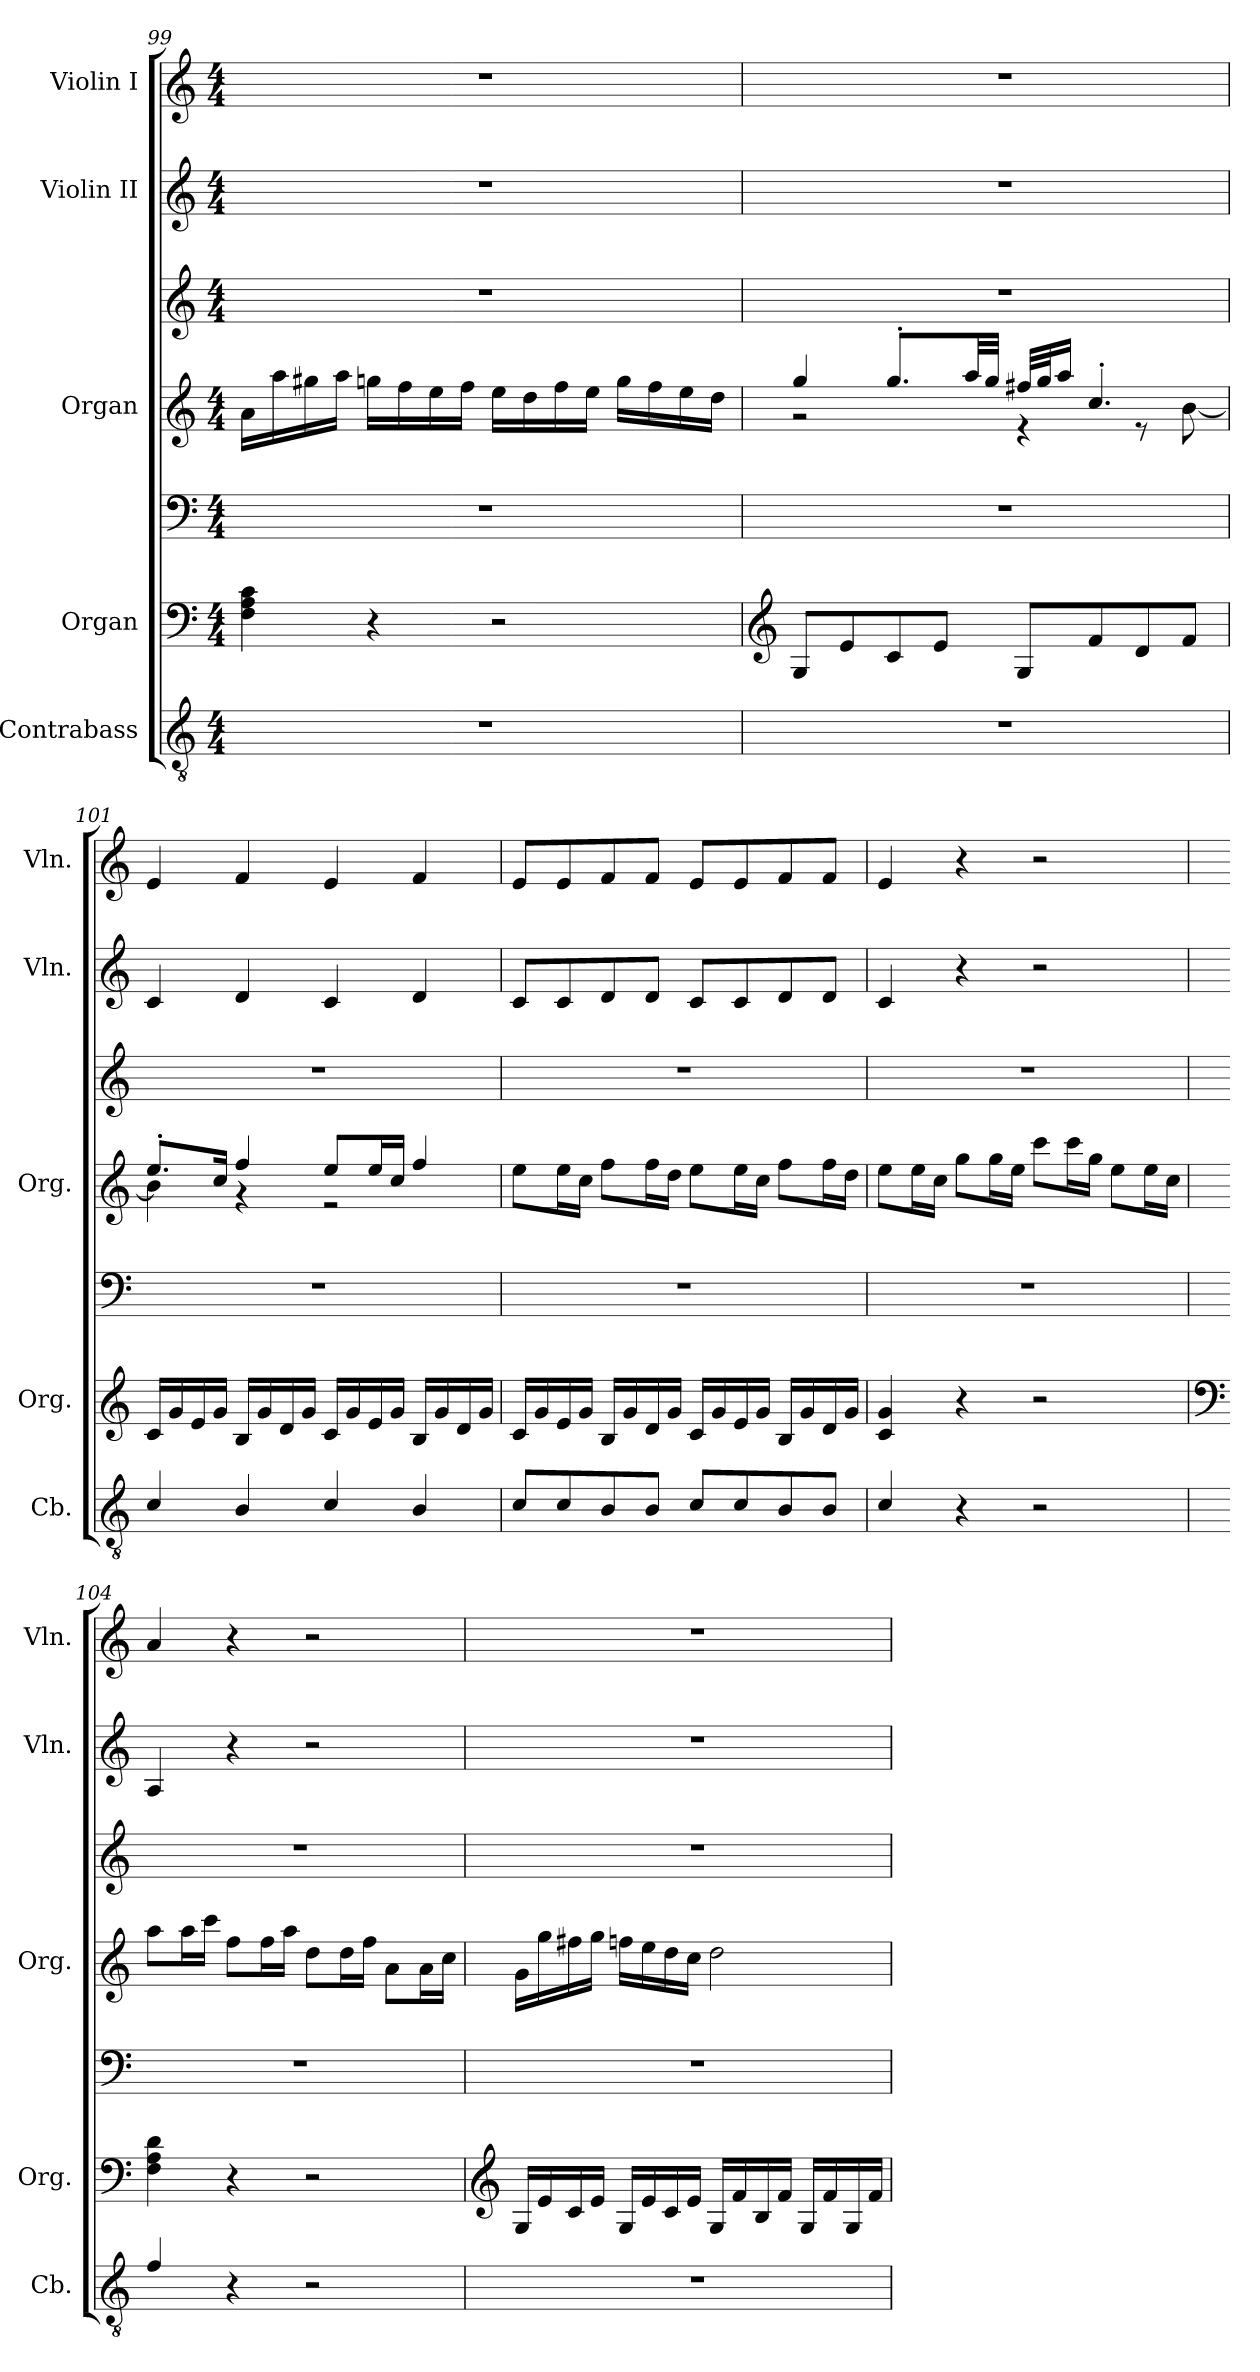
**kern	**kern	**kern	**kern	**kern	**kern	**kern
*part5	*part4	*part4	*part3	*part3	*part2	*part1
*staff7	*staff6	*staff5	*staff4	*staff3	*staff2	*staff1
*I"Contrabass	*I"Organ	*	*I"Organ	*	*I"Violin II	*I"Violin I
*I'Cb.	*I'Org.	*	*I'Org.	*	*I'Vln.	*I'Vln.
!!LO:PB:g=z
*clefGv2	*clefF4	*clefF4	*clefG2	*clefG2	*clefG2	*clefG2
*ITrd7c12	*	*	*	*	*	*
*k[]	*k[]	*k[]	*k[]	*k[]	*k[]	*k[]
*M4/4	*M4/4	*M4/4	*M4/4	*M4/4	*M4/4	*M4/4
=99	=99	=99	=99	=99	=99	=99
1r	4F\ 4A\ 4c\	1r	16a\LL	1r	1r	1r
.	.	.	16aa\	.	.	.
.	.	.	16gg#X\	.	.	.
.	.	.	16aa\JJ	.	.	.
.	4r	.	16ggn\LL	.	.	.
.	.	.	16ff\	.	.	.
.	.	.	16ee\	.	.	.
.	.	.	16ff\JJ	.	.	.
.	2r	.	16ee\LL	.	.	.
.	.	.	16dd\	.	.	.
.	.	.	16ff\	.	.	.
.	.	.	16ee\JJ	.	.	.
.	.	.	16gg\LL	.	.	.
.	.	.	16ff\	.	.	.
.	.	.	16ee\	.	.	.
.	.	.	16dd\JJ	.	.	.
=100	=100	=100	=100	=100	=100	=100
*	*clefG2	*	*	*	*	*
*	*	*	*^	*	*	*
1r	8G/L	1r	4gg/	2r	1r	1r	1r
.	8e/	.	.	.	.	.	.
.	8c/	.	8.gg'/L	.	.	.	.
.	8e/J	.	.	.	.	.	.
.	.	.	32aa/LL	.	.	.	.
.	.	.	32gg/JJJ	.	.	.	.
.	8G/L	.	32ff#X/LLL	4r	.	.	.
.	.	.	32gg/J	.	.	.	.
.	.	.	16aa/JJ	.	.	.	.
.	8f/	.	4.cc'/	.	.	.	.
.	8d/	.	.	8r	.	.	.
.	8f/J	.	.	[8b\	.	.	.
!!LO:PB:g=z
=101	=101	=101	=101	=101	=101	=101	=101
4C/	16c/LL	1r	8.ee'/L	4b\]	1r	4c/	4e/
.	16g/	.	.	.	.	.	.
.	16e/	.	.	.	.	.	.
.	16g/JJ	.	16cc/Jk	.	.	.	.
4BB/	16B/LL	.	4ff/	4r	.	4d/	4f/
.	16g/	.	.	.	.	.	.
.	16d/	.	.	.	.	.	.
.	16g/JJ	.	.	.	.	.	.
4C/	16c/LL	.	8ee/L	2r	.	4c/	4e/
.	16g/	.	.	.	.	.	.
.	16e/	.	16ee/L	.	.	.	.
.	16g/JJ	.	16cc/JJ	.	.	.	.
4BB/	16B/LL	.	4ff/	.	.	4d/	4f/
.	16g/	.	.	.	.	.	.
.	16d/	.	.	.	.	.	.
.	16g/JJ	.	.	.	.	.	.
*	*	*	*v	*v	*	*	*
=102	=102	=102	=102	=102	=102	=102
8C/L	16c/LL	1r	8ee\L	1r	8c/L	8e/L
.	16g/	.	.	.	.	.
8C/	16e/	.	16ee\L	.	8c/	8e/
.	16g/JJ	.	16cc\JJ	.	.	.
8BB/	16B/LL	.	8ff\L	.	8d/	8f/
.	16g/	.	.	.	.	.
8BB/J	16d/	.	16ff\L	.	8d/J	8f/J
.	16g/JJ	.	16dd\JJ	.	.	.
8C/L	16c/LL	.	8ee\L	.	8c/L	8e/L
.	16g/	.	.	.	.	.
8C/	16e/	.	16ee\L	.	8c/	8e/
.	16g/JJ	.	16cc\JJ	.	.	.
8BB/	16B/LL	.	8ff\L	.	8d/	8f/
.	16g/	.	.	.	.	.
8BB/J	16d/	.	16ff\L	.	8d/J	8f/J
.	16g/JJ	.	16dd\JJ	.	.	.
=103	=103	=103	=103	=103	=103	=103
4C/	4c/ 4g/	1r	8ee\L	1r	4c/	4e/
.	.	.	16ee\L	.	.	.
.	.	.	16cc\JJ	.	.	.
4r	4r	.	8gg\L	.	4r	4r
.	.	.	16gg\L	.	.	.
.	.	.	16ee\JJ	.	.	.
2r	2r	.	8ccc\L	.	2r	2r
.	.	.	16ccc\L	.	.	.
.	.	.	16gg\JJ	.	.	.
.	.	.	8ee\L	.	.	.
.	.	.	16ee\L	.	.	.
.	.	.	16cc\JJ	.	.	.
!!LO:PB:g=z
=104	=104	=104	=104	=104	=104	=104
*	*clefF4	*	*	*	*	*
4F/	4F\ 4A\ 4d\	1r	8aa\L	1r	4A/	4a/
.	.	.	16aa\L	.	.	.
.	.	.	16ccc\JJ	.	.	.
4r	4r	.	8ff\L	.	4r	4r
.	.	.	16ff\L	.	.	.
.	.	.	16aa\JJ	.	.	.
2r	2r	.	8dd\L	.	2r	2r
.	.	.	16dd\L	.	.	.
.	.	.	16ff\JJ	.	.	.
.	.	.	8a\L	.	.	.
.	.	.	16a\L	.	.	.
.	.	.	16cc\JJ	.	.	.
=105	=105	=105	=105	=105	=105	=105
*	*clefG2	*	*	*	*	*
1r	16G/LL	1r	16g\LL	1r	1r	1r
.	16e/	.	16gg\	.	.	.
.	16c/	.	16ff#X\	.	.	.
.	16e/JJ	.	16gg\JJ	.	.	.
.	16G/LL	.	16ffn\LL	.	.	.
.	16e/	.	16ee\	.	.	.
.	16c/	.	16dd\	.	.	.
.	16e/JJ	.	16cc\JJ	.	.	.
.	16G/LL	.	2dd\	.	.	.
.	16f/	.	.	.	.	.
.	16B/	.	.	.	.	.
.	16f/JJ	.	.	.	.	.
.	16G/LL	.	.	.	.	.
.	16f/	.	.	.	.	.
.	16G/	.	.	.	.	.
.	16f/JJ	.	.	.	.	.
=	=	=	=	=	=	=
*-	*-	*-	*-	*-	*-	*-
